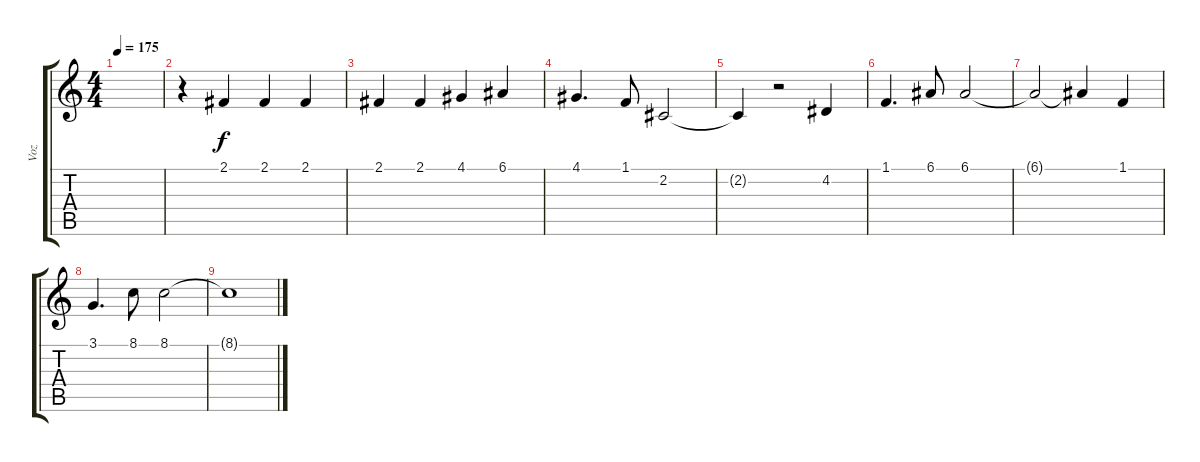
\track ("Voz" "Voz") {instrument choiraahs}
\staff {score tabs}
\tuning (E4 B3 G3 D3 A2 E2) {hide}
\ts (4 4)
\tempo 175
\clef g2
\ks c
|
r.4 2.1.4 2.1.4 2.1.4 |
2.1.4 2.1.4 4.1.4 6.1.4 |
4.1.4{d} 1.1.8 2.2.2 |
2.2{t}.4 r.2 4.2.4 |
1.1.4{d} 6.1.8 6.1.2 |
6.1{t}.2 6.1{t}.4 1.1.4 |
3.1.4{d} 8.1.8 8.1.2 |
8.1{t}.1
